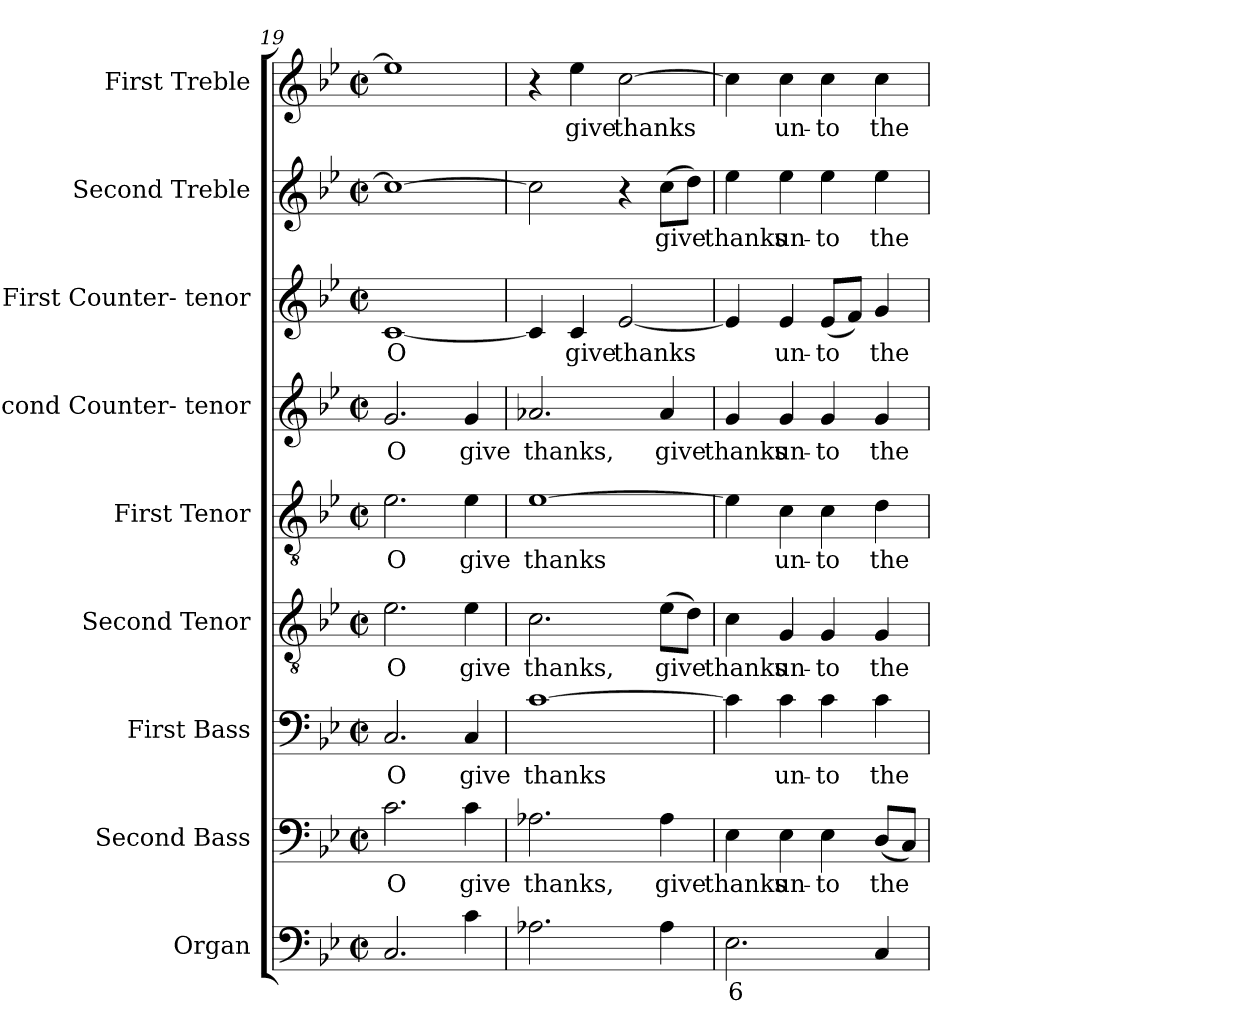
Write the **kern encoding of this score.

**kern	**text	**kern	**text	**kern	**text	**kern	**text	**kern	**text	**kern	**text	**kern	**text	**kern	**text	**kern	**text
*part9	*part9	*part8	*part8	*part7	*part7	*part6	*part6	*part5	*part5	*part4	*part4	*part3	*part3	*part2	*part2	*part1	*part1
*staff9	*staff9	*staff8	*staff8	*staff7	*staff7	*staff6	*staff6	*staff5	*staff5	*staff4	*staff4	*staff3	*staff3	*staff2	*staff2	*staff1	*staff1
*I"Organ	*	*I"Second Bass	*	*I"First Bass	*	*I"Second Tenor	*	*I"First Tenor	*	*I"Second Counter- tenor	*	*I"First Counter- tenor	*	*I"Second Treble	*	*I"First Treble	*
*I'Org.	*	*I'B2.	*	*I'B1.	*	*I'T2.	*	*I'T1.	*	*	*	*	*	*I'S2.	*	*I'S1.	*
*clefF4	*	*clefF4	*	*clefF4	*	*clefGv2	*	*clefGv2	*	*clefG2	*	*clefG2	*	*clefG2	*	*clefG2	*
*	*	*	*	*	*	*ITrd7c12	*	*ITrd7c12	*	*	*	*	*	*	*	*	*
*k[b-e-]	*	*k[b-e-]	*	*k[b-e-]	*	*k[b-e-]	*	*k[b-e-]	*	*k[b-e-]	*	*k[b-e-]	*	*k[b-e-]	*	*k[b-e-]	*
*B-:	*	*B-:	*	*B-:	*	*B-:	*	*B-:	*	*B-:	*	*B-:	*	*B-:	*	*B-:	*
*M2/2	*	*M2/2	*	*M2/2	*	*M2/2	*	*M2/2	*	*M2/2	*	*M2/2	*	*M2/2	*	*M2/2	*
*met(c|)	*	*met(c|)	*	*met(c|)	*	*met(c|)	*	*met(c|)	*	*met(c|)	*	*met(c|)	*	*met(c|)	*	*met(c|)	*
=19	=19	=19	=19	=19	=19	=19	=19	=19	=19	=19	=19	=19	=19	=19	=19	=19	=19
!	!	!	!LO:LY:b:color=#000000	!	!	!	!	!	!	!	!	!	!	!	!	!	!
!	!	!	!	!	!LO:LY:b:color=#000000	!	!	!	!	!	!	!	!	!	!	!	!
!	!	!	!	!	!	!	!LO:LY:b:color=#000000	!	!	!	!	!	!	!	!	!	!
!	!	!	!	!	!	!	!	!	!LO:LY:b:color=#000000	!	!	!	!	!	!	!	!
!	!	!	!	!	!	!	!	!	!	!	!LO:LY:b:color=#000000	!	!	!	!	!	!
!	!	!	!	!	!	!	!	!	!	!	!	!	!LO:LY:b:color=#000000	!	!	!	!
2.Ci/	.	2.ci\	O	2.Ci/	O	2.E-i\	O	2.E-i\	O	2.gi/	O	[1ci	O	1cci_	.	1ee-i]	.
!	!	!	!LO:LY:b:color=#000000	!	!	!	!	!	!	!	!	!	!	!	!	!	!
!	!	!	!	!	!LO:LY:b:color=#000000	!	!	!	!	!	!	!	!	!	!	!	!
!	!	!	!	!	!	!	!LO:LY:b:color=#000000	!	!	!	!	!	!	!	!	!	!
!	!	!	!	!	!	!	!	!	!LO:LY:b:color=#000000	!	!	!	!	!	!	!	!
!	!	!	!	!	!	!	!	!	!	!	!LO:LY:b:color=#000000	!	!	!	!	!	!
4ci\	.	4ci\	give	4Ci/	give	4E-i\	give	4E-i\	give	4gi/	give	.	.	.	.	.	.
=20	=20	=20	=20	=20	=20	=20	=20	=20	=20	=20	=20	=20	=20	=20	=20	=20	=20
!	!	!	!LO:LY:b:color=#000000	!	!	!	!	!	!	!	!	!	!	!	!	!	!
!	!	!	!	!	!LO:LY:b:color=#000000	!	!	!	!	!	!	!	!	!	!	!	!
!	!	!	!	!	!	!	!LO:LY:b:color=#000000	!	!	!	!	!	!	!	!	!	!
!	!	!	!	!	!	!	!	!	!LO:LY:b:color=#000000	!	!	!	!	!	!	!	!
!	!	!	!	!	!	!	!	!	!	!	!LO:LY:b:color=#000000	!	!	!	!	!	!
2.A-Xi\	.	2.A-Xi\	thanks,	[1ci	thanks	2.Ci\	thanks,	[1E-i	thanks	2.a-Xi/	thanks,	4ci/]	.	2cci\]	.	4r	.
!	!	!	!	!	!	!	!	!	!	!	!	!	!LO:LY:b:color=#000000	!	!	!	!
!	!	!	!	!	!	!	!	!	!	!	!	!	!	!	!	!	!LO:LY:b:color=#000000
.	.	.	.	.	.	.	.	.	.	.	.	4ci/	give	.	.	4ee-i\	give
!	!	!	!	!	!	!	!	!	!	!	!	!	!LO:LY:b:color=#000000	!	!	!	!
!	!	!	!	!	!	!	!	!	!	!	!	!	!	!	!	!	!LO:LY:b:color=#000000
.	.	.	.	.	.	.	.	.	.	.	.	[2e-i/	thanks	4r	.	[2cci\	thanks
!	!	!	!LO:LY:b:color=#000000	!	!	!	!	!	!	!	!	!	!	!	!	!	!
!	!	!	!	!	!	!	!LO:LY:b:color=#000000	!	!	!	!	!	!	!	!	!	!
!	!	!	!	!	!	!	!	!	!	!	!LO:LY:b:color=#000000	!	!	!	!	!	!
!	!	!	!	!	!	!	!	!	!	!	!	!	!	!	!LO:LY:b:color=#000000	!	!
4A-i\	.	4A-i\	give	.	.	(8E-i\L	give	.	.	4a-i/	give	.	.	(8cci\L	give	.	.
.	.	.	.	.	.	8Di\J)	.	.	.	.	.	.	.	8ddi\J)	.	.	.
=21	=21	=21	=21	=21	=21	=21	=21	=21	=21	=21	=21	=21	=21	=21	=21	=21	=21
!	!LO:LY:b:color=#000000	!	!	!	!	!	!	!	!	!	!	!	!	!	!	!	!
!	!	!	!LO:LY:b:color=#000000	!	!	!	!	!	!	!	!	!	!	!	!	!	!
!	!	!	!	!	!	!	!LO:LY:b:color=#000000	!	!	!	!	!	!	!	!	!	!
!	!	!	!	!	!	!	!	!	!	!	!LO:LY:b:color=#000000	!	!	!	!	!	!
!	!	!	!	!	!	!	!	!	!	!	!	!	!	!	!LO:LY:b:color=#000000	!	!
2.E-i\	6	4E-i\	thanks	4ci\]	.	4Ci\	thanks	4E-i\]	.	4gi/	thanks	4e-i/]	.	4ee-i\	thanks	4cci\]	.
!	!	!	!LO:LY:b:color=#000000	!	!	!	!	!	!	!	!	!	!	!	!	!	!
!	!	!	!	!	!LO:LY:b:color=#000000	!	!	!	!	!	!	!	!	!	!	!	!
!	!	!	!	!	!	!	!LO:LY:b:color=#000000	!	!	!	!	!	!	!	!	!	!
!	!	!	!	!	!	!	!	!	!LO:LY:b:color=#000000	!	!	!	!	!	!	!	!
!	!	!	!	!	!	!	!	!	!	!	!LO:LY:b:color=#000000	!	!	!	!	!	!
!	!	!	!	!	!	!	!	!	!	!	!	!	!LO:LY:b:color=#000000	!	!	!	!
!	!	!	!	!	!	!	!	!	!	!	!	!	!	!	!LO:LY:b:color=#000000	!	!
!	!	!	!	!	!	!	!	!	!	!	!	!	!	!	!	!	!LO:LY:b:color=#000000
.	.	4E-i\	un-	4ci\	un-	4GGi/	un-	4Ci\	un-	4gi/	un-	4e-i/	un-	4ee-i\	un-	4cci\	un-
!	!	!	!LO:LY:b:color=#000000	!	!	!	!	!	!	!	!	!	!	!	!	!	!
!	!	!	!	!	!LO:LY:b:color=#000000	!	!	!	!	!	!	!	!	!	!	!	!
!	!	!	!	!	!	!	!LO:LY:b:color=#000000	!	!	!	!	!	!	!	!	!	!
!	!	!	!	!	!	!	!	!	!LO:LY:b:color=#000000	!	!	!	!	!	!	!	!
!	!	!	!	!	!	!	!	!	!	!	!LO:LY:b:color=#000000	!	!	!	!	!	!
!	!	!	!	!	!	!	!	!	!	!	!	!	!LO:LY:b:color=#000000	!	!	!	!
!	!	!	!	!	!	!	!	!	!	!	!	!	!	!	!LO:LY:b:color=#000000	!	!
!	!	!	!	!	!	!	!	!	!	!	!	!	!	!	!	!	!LO:LY:b:color=#000000
.	.	4E-i\	-to	4ci\	-to	4GGi/	-to	4Ci\	-to	4gi/	-to	(8e-i/L	-to	4ee-i\	-to	4cci\	-to
.	.	.	.	.	.	.	.	.	.	.	.	8fi/J)	.	.	.	.	.
!	!	!	!LO:LY:b:color=#000000	!	!	!	!	!	!	!	!	!	!	!	!	!	!
!	!	!	!	!	!LO:LY:b:color=#000000	!	!	!	!	!	!	!	!	!	!	!	!
!	!	!	!	!	!	!	!LO:LY:b:color=#000000	!	!	!	!	!	!	!	!	!	!
!	!	!	!	!	!	!	!	!	!LO:LY:b:color=#000000	!	!	!	!	!	!	!	!
!	!	!	!	!	!	!	!	!	!	!	!LO:LY:b:color=#000000	!	!	!	!	!	!
!	!	!	!	!	!	!	!	!	!	!	!	!	!LO:LY:b:color=#000000	!	!	!	!
!	!	!	!	!	!	!	!	!	!	!	!	!	!	!	!LO:LY:b:color=#000000	!	!
!	!	!	!	!	!	!	!	!	!	!	!	!	!	!	!	!	!LO:LY:b:color=#000000
4Ci/	.	(8Di/L	the	4ci\	the	4GGi/	the	4Di\	the	4gi/	the	4gi/	the	4ee-i\	the	4cci\	the
.	.	8Ci/J)	.	.	.	.	.	.	.	.	.	.	.	.	.	.	.
=	=	=	=	=	=	=	=	=	=	=	=	=	=	=	=	=	=
*-	*-	*-	*-	*-	*-	*-	*-	*-	*-	*-	*-	*-	*-	*-	*-	*-	*-
